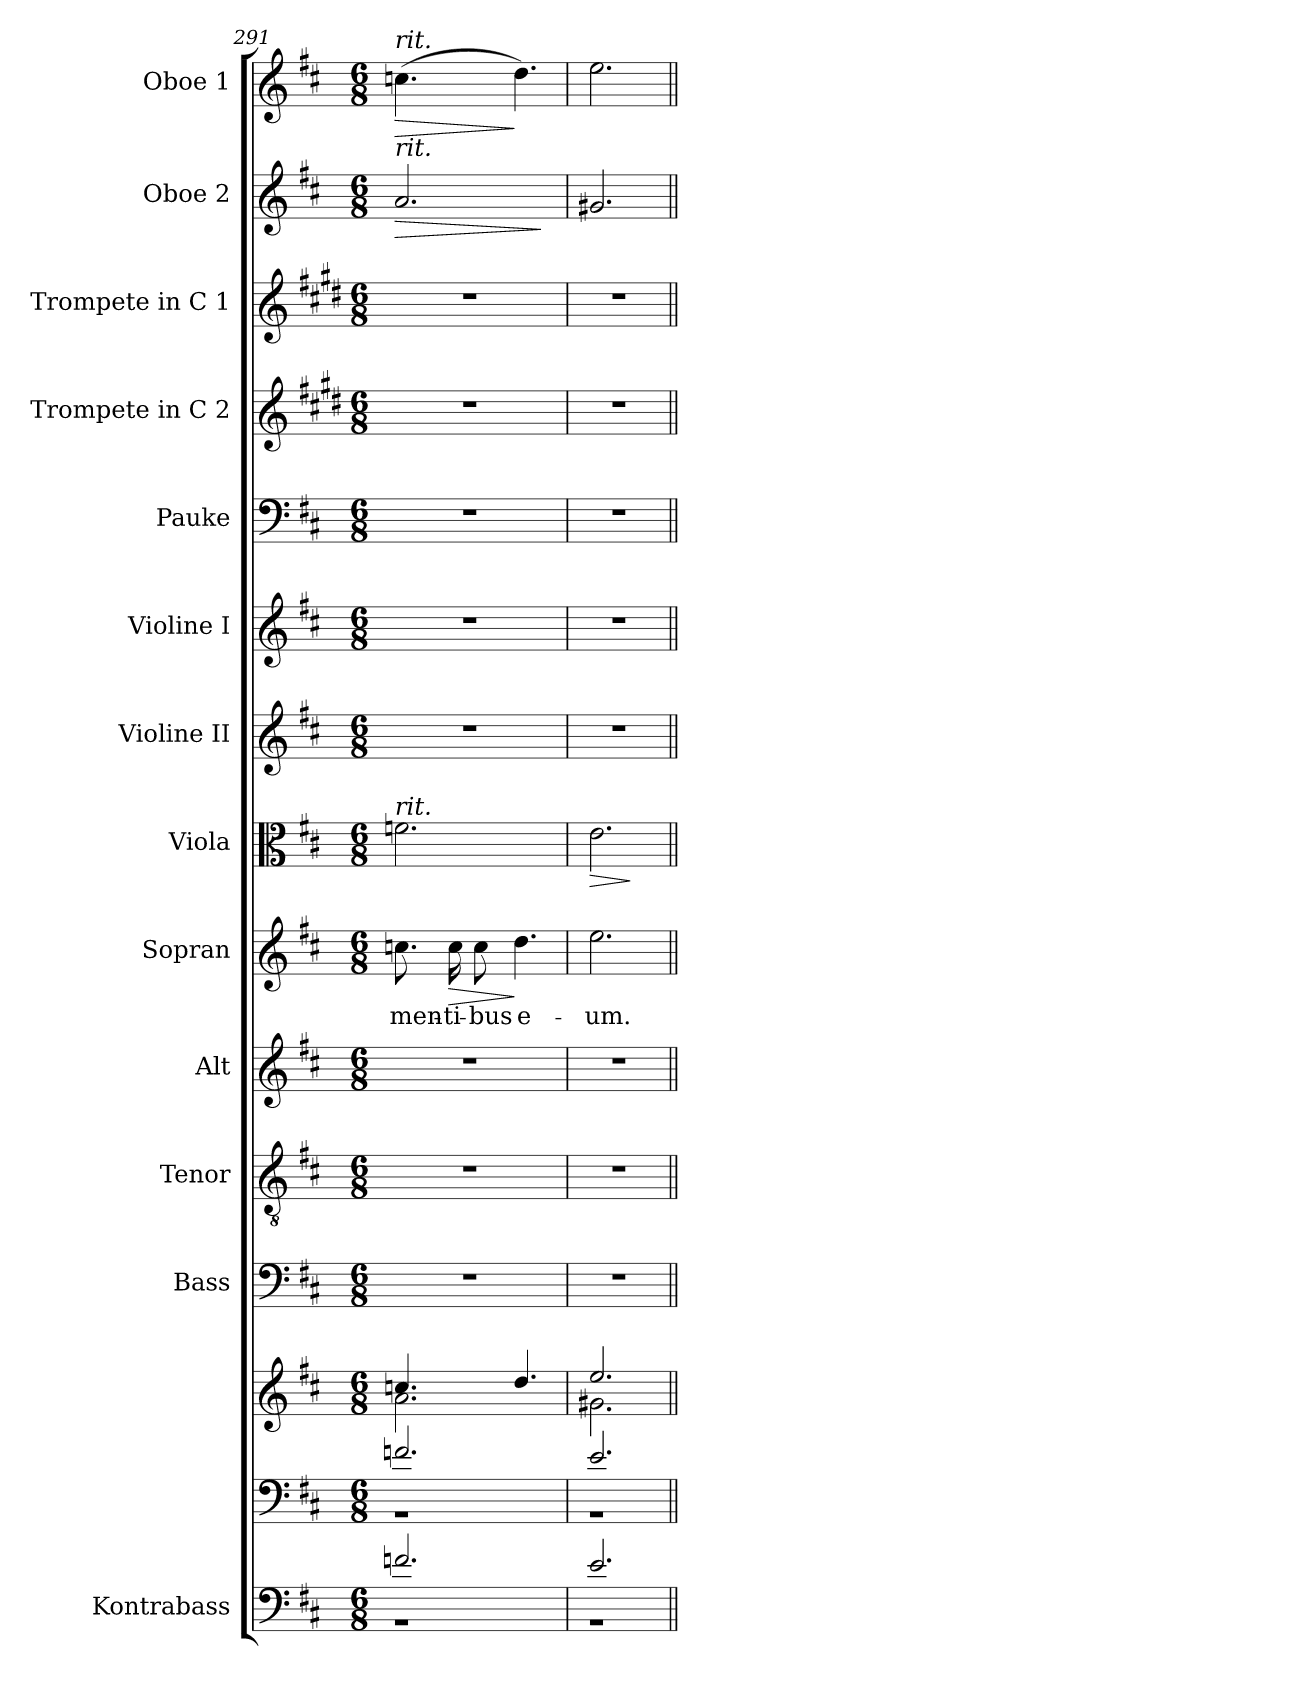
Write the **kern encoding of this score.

**kern	**kern	**kern	**kern	**kern	**kern	**kern	**text	**dynam	**kern	**dynam	**kern	**kern	**kern	**kern	**kern	**kern	**dynam	**kern	**dynam
*part14	*part13	*part13	*part12	*part11	*part10	*part9	*part9	*part9	*part8	*part8	*part7	*part6	*part5	*part4	*part3	*part2	*part2	*part1	*part1
*staff15	*staff14	*staff13	*staff12	*staff11	*staff10	*staff9	*staff9	*staff9	*staff8	*staff8	*staff7	*staff6	*staff5	*staff4	*staff3	*staff2	*staff2	*staff1	*staff1
*I"Kontrabass	*	*	*I"Bass	*I"Tenor	*I"Alt	*I"Sopran	*	*	*I"Viola	*	*I"Violine II	*I"Violine I	*I"Pauke	*I"Trompete in C 2	*I"Trompete in C 1	*I"Oboe 2	*	*I"Oboe 1	*
*I'Kb.	*	*	*I'B	*I'T	*I'A	*I'S	*	*	*I'Vla.	*	*I'Vl. II	*I'Vl. I	*I'Pk.	*	*	*I'Ob. 2	*	*I'Ob. 1	*
!!LO:PB:g=z
*clefF4	*clefF4	*clefG2	*clefF4	*clefGv2	*clefG2	*clefG2	*	*	*clefC3	*	*clefG2	*clefG2	*clefF4	*clefG2	*clefG2	*clefG2	*	*clefG2	*
*ITrd7c12	*	*	*	*	*	*	*	*	*	*	*	*	*	*ITrd1c2	*ITrd1c2	*	*	*	*
*k[f#c#]	*k[f#c#]	*k[f#c#]	*k[f#c#]	*k[f#c#]	*k[f#c#]	*k[f#c#]	*	*	*k[f#c#]	*	*k[f#c#]	*k[f#c#]	*k[f#c#]	*k[f#c#]	*k[f#c#]	*k[f#c#]	*	*k[f#c#]	*
*D:	*D:	*D:	*D:	*D:	*D:	*D:	*	*	*D:	*	*D:	*D:	*D:	*D:	*D:	*D:	*	*D:	*
*M6/8	*M6/8	*M6/8	*M6/8	*M6/8	*M6/8	*M6/8	*	*	*M6/8	*	*M6/8	*M6/8	*M6/8	*M6/8	*M6/8	*M6/8	*	*M6/8	*
=291	=291	=291	=291	=291	=291	=291	=291	=291	=291	=291	=291	=291	=291	=291	=291	=291	=291	=291	=291
*^	*^	*	*	*	*	*	*	*	*	*	*	*	*	*	*	*	*	*	*
!	!	!	!	!	!	!	!	!	!	!	!	!	!	!	!	!	!	!	!	!LO:TX:a:i:t=rit.	!
!	!	!	!	!	!	!	!	!	!	!	!	!	!	!	!	!	!	!LO:TX:a:i:t=rit.	!	!	!
!	!	!	!	!	!	!	!	!	!	!	!LO:TX:a:i:t=rit.	!	!	!	!	!	!	!	!	!	!
!	!LO:N:vis=1	!	!LO:N:vis=1	!	!	!	!	!	!LO:LY:b	!	!	!	!	!	!	!	!	!	!LO:HP:b	!	!LO:HP:b
*	*	*	*	*^	*	*	*	*	*	*	*	*	*	*	*	*	*	*	*	*	*
2.Fn/	2.r	2.fn/	2.r	4.ccn/	2.a\	2.r	2.r	2.r	8.ccn\	-men-	.	2.fn\	.	2.r	2.r	2.r	2.r	2.r	2.a/	>	(>4.ccn\	>
!	!	!	!	!	!	!	!	!	!	!LO:LY:b	!LO:HP:b	!	!	!	!	!	!	!	!	!	!	!
.	.	.	.	.	.	.	.	.	16cc\	-ti-	>	.	.	.	.	.	.	.	.	.	.	.
!	!	!	!	!	!	!	!	!	!	!LO:LY:b	!	!	!	!	!	!	!	!	!	!	!	!
.	.	.	.	.	.	.	.	.	8cc\	-bus	.	.	.	.	.	.	.	.	.	.	.	.
!	!	!	!	!	!	!	!	!	!	!LO:LY:b	!	!	!	!	!	!	!	!	!	!	!	!
.	.	.	.	4.dd/	.	.	.	.	4.dd\	e-	]	.	.	.	.	.	.	.	.	.	4.dd\)	]
*v	*v	*	*	*	*	*	*	*	*	*	*	*	*	*	*	*	*	*	*	*	*	*
*	*v	*v	*	*	*	*	*	*	*	*	*	*	*	*	*	*	*	*	*	*	*
*	*	*v	*v	*	*	*	*	*	*	*	*	*	*	*	*	*	*	*	*	*
.	.	.	.	.	.	.	.	.	.	.	.	.	.	.	.	.	]	.	.
=292	=292	=292	=292	=292	=292	=292	=292	=292	=292	=292	=292	=292	=292	=292	=292	=292	=292	=292	=292
*^	*^	*	*	*	*	*	*	*	*	*	*	*	*	*	*	*	*	*	*
!	!LO:N:vis=1	!	!LO:N:vis=1	!	!	!	!	!	!LO:LY:b	!	!	!LO:HP:b	!	!	!	!	!	!	!	!	!
*	*	*	*	*^	*	*	*	*	*	*	*	*	*	*	*	*	*	*	*	*	*
2.E/	2.r	2.e/	2.r	2.ee/	2.g#X\	2.r	2.r	2.r	2.ee\	-um.	.	2.e\	>	2.r	2.r	2.r	2.r	2.r	2.g#X/	.	2.ee\	.
*v	*v	*	*	*	*	*	*	*	*	*	*	*	*	*	*	*	*	*	*	*	*	*
*	*v	*v	*	*	*	*	*	*	*	*	*	*	*	*	*	*	*	*	*	*	*
*	*	*v	*v	*	*	*	*	*	*	*	*	*	*	*	*	*	*	*	*	*
.	.	.	.	.	.	.	.	.	.	]	.	.	.	.	.	.	.	.	.
=||	=||	=||	=||	=||	=||	=||	=||	=||	=||	=||	=||	=||	=||	=||	=||	=||	=||	=||	=||
*-	*-	*-	*-	*-	*-	*-	*-	*-	*-	*-	*-	*-	*-	*-	*-	*-	*-	*-	*-
